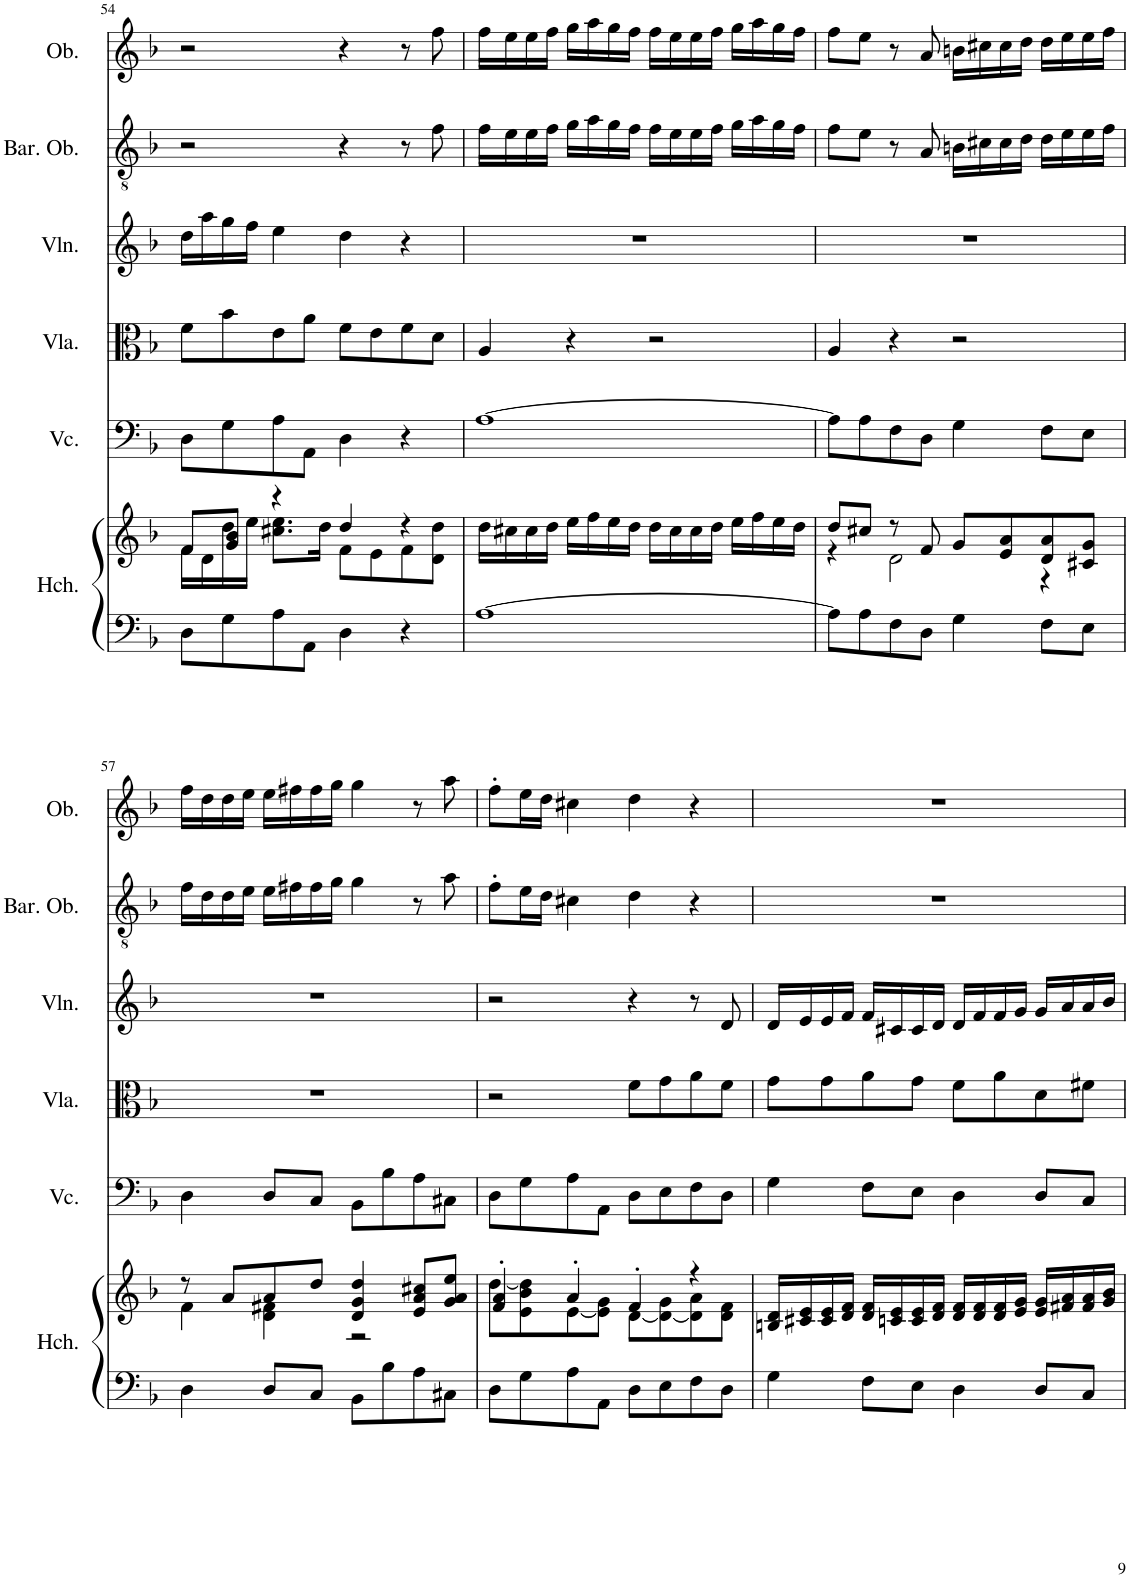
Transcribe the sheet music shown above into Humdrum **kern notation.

**kern	**kern	**kern	**kern	**kern	**kern	**kern
*part6	*part6	*part5	*part4	*part3	*part2	*part1
*staff7	*staff6	*staff5	*staff4	*staff3	*staff2	*staff1
*I"Harpsichord	*	*I"Violoncello	*I"Viola	*I"Violin	*I"Baritone Oboe	*I"Oboe
*I'Hch.	*	*I'Vc.	*I'Vla.	*I'Vln.	*I'Bar. Ob.	*I'Ob.
!!LO:PB:g=z
*clefF4	*clefG2	*clefF4	*clefC3	*clefG2	*clefGv2	*clefG2
*k[b-]	*k[b-]	*k[b-]	*k[b-]	*k[b-]	*k[b-]	*k[b-]
*M4/4	*M4/4	*M4/4	*M4/4	*M4/4	*M4/4	*M4/4
=54	=54	=54	=54	=54	=54	=54
*	*^	*	*	*	*	*
8D\L	8f/L	16f\LL	8D\L	8f\L	16dd\LL	2r	2r
.	.	16d\	.	.	16aa\	.	.
8G\	8g/ 8b-/J	16dd\	8G\	8b-\	16gg\	.	.
.	.	16ee\JJ	.	.	16ff\JJ	.	.
8A\	4r	8.cc#X\ 8.ee\L	8A\	8e\	4ee\	.	.
8AA\J	.	.	8AA\J	8a\J	.	.	.
.	.	16dd\Jk	.	.	.	.	.
4D\	4dd/	8f\L	4D\	8f\L	4dd\	4r	4r
.	.	8e\	.	8e\	.	.	.
4r	4r	8f\	4r	8f\	4r	8r	8r
.	.	8d\ 8dd\J	.	8d\J	.	8f\	8ff\
*	*v	*v	*	*	*	*	*
=55	=55	=55	=55	=55	=55	=55
[1A	16dd\LL	[1A	4A/	1r	16f\LL	16ff\LL
.	16cc#X\	.	.	.	16e\	16ee\
.	16cc#\	.	.	.	16e\	16ee\
.	16dd\JJ	.	.	.	16f\JJ	16ff\JJ
.	16ee\LL	.	4r	.	16g\LL	16gg\LL
.	16ff\	.	.	.	16a\	16aa\
.	16ee\	.	.	.	16g\	16gg\
.	16dd\JJ	.	.	.	16f\JJ	16ff\JJ
.	16dd\LL	.	2r	.	16f\LL	16ff\LL
.	16cc#\	.	.	.	16e\	16ee\
.	16cc#\	.	.	.	16e\	16ee\
.	16dd\JJ	.	.	.	16f\JJ	16ff\JJ
.	16ee\LL	.	.	.	16g\LL	16gg\LL
.	16ff\	.	.	.	16a\	16aa\
.	16ee\	.	.	.	16g\	16gg\
.	16dd\JJ	.	.	.	16f\JJ	16ff\JJ
=56	=56	=56	=56	=56	=56	=56
*	*^	*	*	*	*	*
8A\L]	8dd/L	4r	8A\L]	4A/	1r	8f\L	8ff\L
8A\	8cc#X/J	.	8A\	.	.	8e\J	8ee\J
8F\	8r	2d\	8F\	4r	.	8r	8r
8D\J	8f/	.	8D\J	.	.	8A/	8a/
4G\	8g/L	.	4G\	2r	.	16Bn\LL	16bn\LL
.	.	.	.	.	.	16c#X\	16cc#X\
.	8e/ 8a/	.	.	.	.	16c#\	16cc#\
.	.	.	.	.	.	16d\JJ	16dd\JJ
8F\L	8d/ 8a/	4r	8F\L	.	.	16d\LL	16dd\LL
.	.	.	.	.	.	16e\	16ee\
8E\J	8c#X/ 8g/J	.	8E\J	.	.	16e\	16ee\
.	.	.	.	.	.	16f\JJ	16ff\JJ
!!LO:LB:g=z
=57	=57	=57	=57	=57	=57	=57	=57
4D\	8r	4f\	4D\	1r	1r	16f\LL	16ff\LL
.	.	.	.	.	.	16d\	16dd\
.	8a/L	.	.	.	.	16d\	16dd\
.	.	.	.	.	.	16e\JJ	16ee\JJ
8D/L	8a/	4d\ 4f#X\	8D/L	.	.	16e\LL	16ee\LL
.	.	.	.	.	.	16f#X\	16ff#X\
8C/J	8dd/J	.	8C/J	.	.	16f#\	16ff#\
.	.	.	.	.	.	16g\JJ	16gg\JJ
8BB-\L	4d/ 4g/ 4dd/	2r	8BB-\L	.	.	4g\	4gg\
8B-\	.	.	8B-\	.	.	.	.
8A\	8e/ 8a/ 8cc#X/L	.	8A\	.	.	8r	8r
8C#X\J	8g/ 8a/ 8ee/J	.	8C#X\J	.	.	8a\	8aa\
=58	=58	=58	=58	=58	=58	=58	=58
8D\L	4f/' 4a/'	[8dd\L	8D\L	2r	2r	8f'\L	8ff'\L
8G\	.	8e\ 8b-\ 8dd\]	8G\	.	.	16e\L	16ee\L
.	.	.	.	.	.	16d\JJ	16dd\JJ
8A\	4a'/	[8e\	8A\	.	.	4c#X\	4cc#X\
8AA\J	.	8e\] 8g\J	8AA\J	.	.	.	.
8D\L	4f'/	[8d\L	8D\L	8f\L	4r	4d\	4dd\
8E\	.	8d\_ 8g\	8E\	8g\	.	.	.
8F\	4r	8d\] 8a\	8F\	8a\	8r	4r	4r
8D\J	.	8d\ 8f\J	8D\J	8f\J	8d/	.	.
*	*v	*v	*	*	*	*	*
=59	=59	=59	=59	=59	=59	=59
4G\	16Bn/ 16d/LL	4G\	8g\L	16d/LL	1r	1r
.	16c#X/ 16e/	.	.	16e/	.	.
.	16c#/ 16e/	.	8g\	16e/	.	.
.	16d/ 16f/JJ	.	.	16f/JJ	.	.
8F\L	16d/ 16f/LL	8F\L	8a\	16f/LL	.	.
.	16cn/ 16e/	.	.	16c#X/	.	.
8E\J	16c/ 16e/	8E\J	8g\J	16c#/	.	.
.	16d/ 16f/JJ	.	.	16d/JJ	.	.
4D\	16d/ 16f/LL	4D\	8f\L	16d/LL	.	.
.	16d/ 16f/	.	.	16f/	.	.
.	16d/ 16f/	.	8a\	16f/	.	.
.	16e/ 16g/JJ	.	.	16g/JJ	.	.
8D/L	16e/ 16g/LL	8D/L	8d\	16g/LL	.	.
.	16f#X/ 16a/	.	.	16a/	.	.
8C/J	16f#/ 16a/	8C/J	8f#X\J	16a/	.	.
.	16g/ 16b-/JJ	.	.	16b-/JJ	.	.
=	=	=	=	=	=	=
*-	*-	*-	*-	*-	*-	*-
